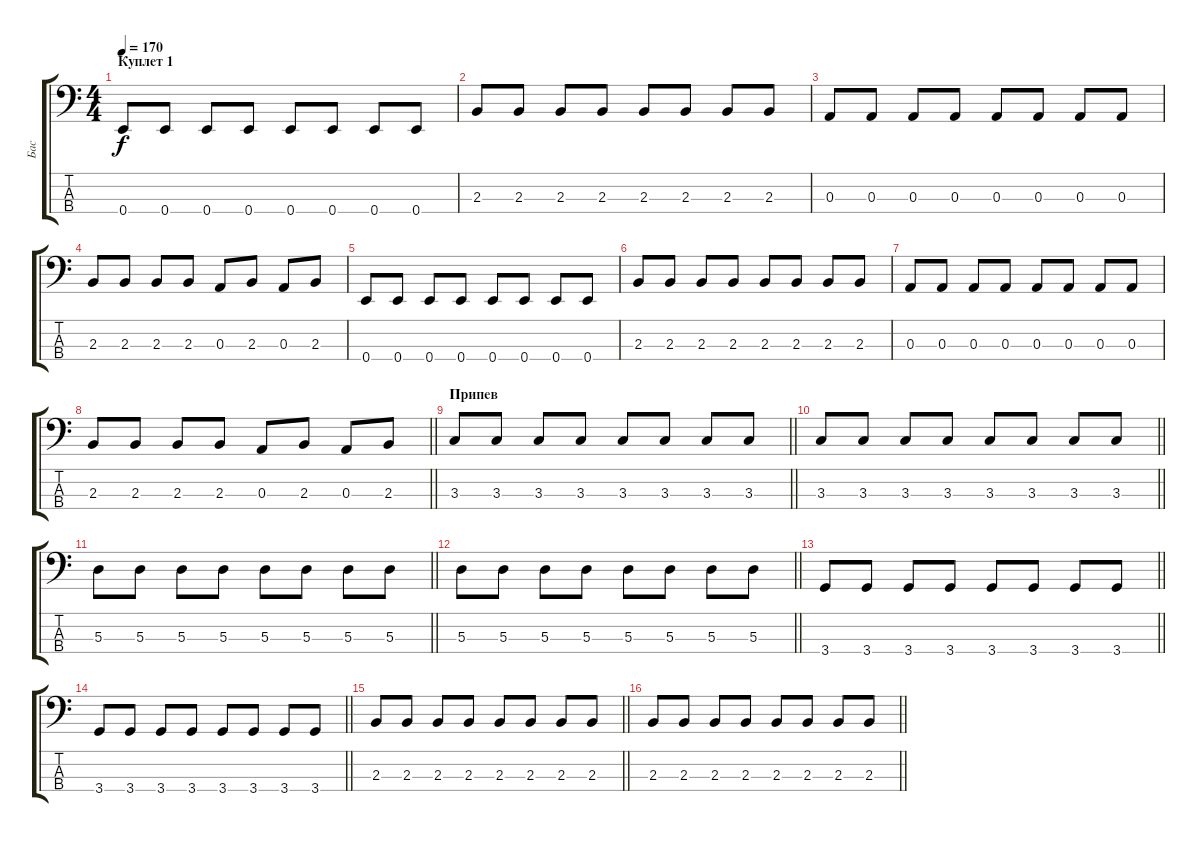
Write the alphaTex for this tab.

\track ("Бас" "Бас") {instrument electricbasspick}
\staff {score tabs}
\tuning (G2 D2 A1 E1) {hide}
\ts (4 4)
\section ("" "Куплет 1")
\tempo 170
\clef f4
\ks c
0.4.8{dy f} 0.4.8 0.4.8 0.4.8 0.4.8 0.4.8 0.4.8 0.4.8 |
2.3.8 2.3.8 2.3.8 2.3.8 2.3.8 2.3.8 2.3.8 2.3.8 |
0.3.8 0.3.8 0.3.8 0.3.8 0.3.8 0.3.8 0.3.8 0.3.8 |
2.3.8 2.3.8 2.3.8 2.3.8 0.3.8 2.3.8 0.3.8 2.3.8 |
0.4.8 0.4.8 0.4.8 0.4.8 0.4.8 0.4.8 0.4.8 0.4.8 |
2.3.8 2.3.8 2.3.8 2.3.8 2.3.8 2.3.8 2.3.8 2.3.8 |
0.3.8 0.3.8 0.3.8 0.3.8 0.3.8 0.3.8 0.3.8 0.3.8 |
\barLineRight lightlight
2.3.8 2.3.8 2.3.8 2.3.8 0.3.8 2.3.8 0.3.8 2.3.8 |
\section ("" "Припев")
\barLineRight lightlight
3.3.8 3.3.8 3.3.8 3.3.8 3.3.8 3.3.8 3.3.8 3.3.8 |
\barLineRight lightlight
3.3.8 3.3.8 3.3.8 3.3.8 3.3.8 3.3.8 3.3.8 3.3.8 |
\barLineRight lightlight
5.3.8 5.3.8 5.3.8 5.3.8 5.3.8 5.3.8 5.3.8 5.3.8 |
\barLineRight lightlight
5.3.8 5.3.8 5.3.8 5.3.8 5.3.8 5.3.8 5.3.8 5.3.8 |
\barLineRight lightlight
3.4.8 3.4.8 3.4.8 3.4.8 3.4.8 3.4.8 3.4.8 3.4.8 |
\barLineRight lightlight
3.4.8 3.4.8 3.4.8 3.4.8 3.4.8 3.4.8 3.4.8 3.4.8 |
\barLineRight lightlight
2.3.8 2.3.8 2.3.8 2.3.8 2.3.8 2.3.8 2.3.8 2.3.8 |
\barLineRight lightlight
2.3.8 2.3.8 2.3.8 2.3.8 2.3.8 2.3.8 2.3.8 2.3.8
